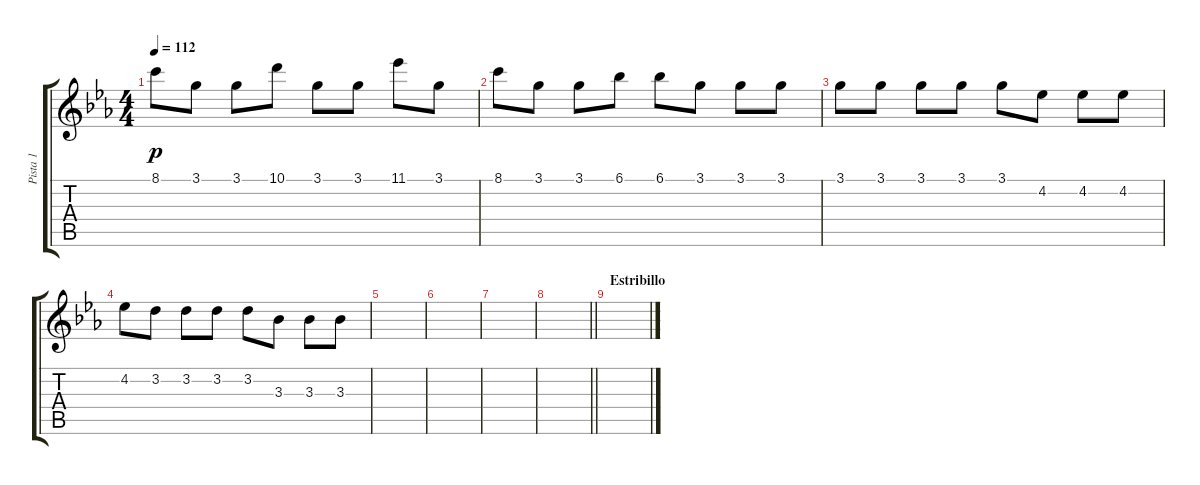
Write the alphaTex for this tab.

\track ("Pista 1" "Pista 1") {instrument distortionguitar}
\staff {score tabs}
\tuning (E4 B3 G3 D3 A2 E2) {hide}
\ts (4 4)
\tempo 112
\clef g2
\ks cminor
8.1.8{dy p} 3.1.8 3.1.8 10.1.8 3.1.8 3.1.8 11.1.8 3.1.8 |
8.1.8 3.1.8 3.1.8 6.1.8 6.1.8 3.1.8 3.1.8 3.1.8 |
3.1.8 3.1.8 3.1.8 3.1.8 3.1.8 4.2.8 4.2.8 4.2.8 |
4.2.8 3.2.8 3.2.8 3.2.8 3.2.8 3.3.8 3.3.8 3.3.8 |
|
|
|
\barLineRight lightlight
|
\section ("" "Estribillo")
